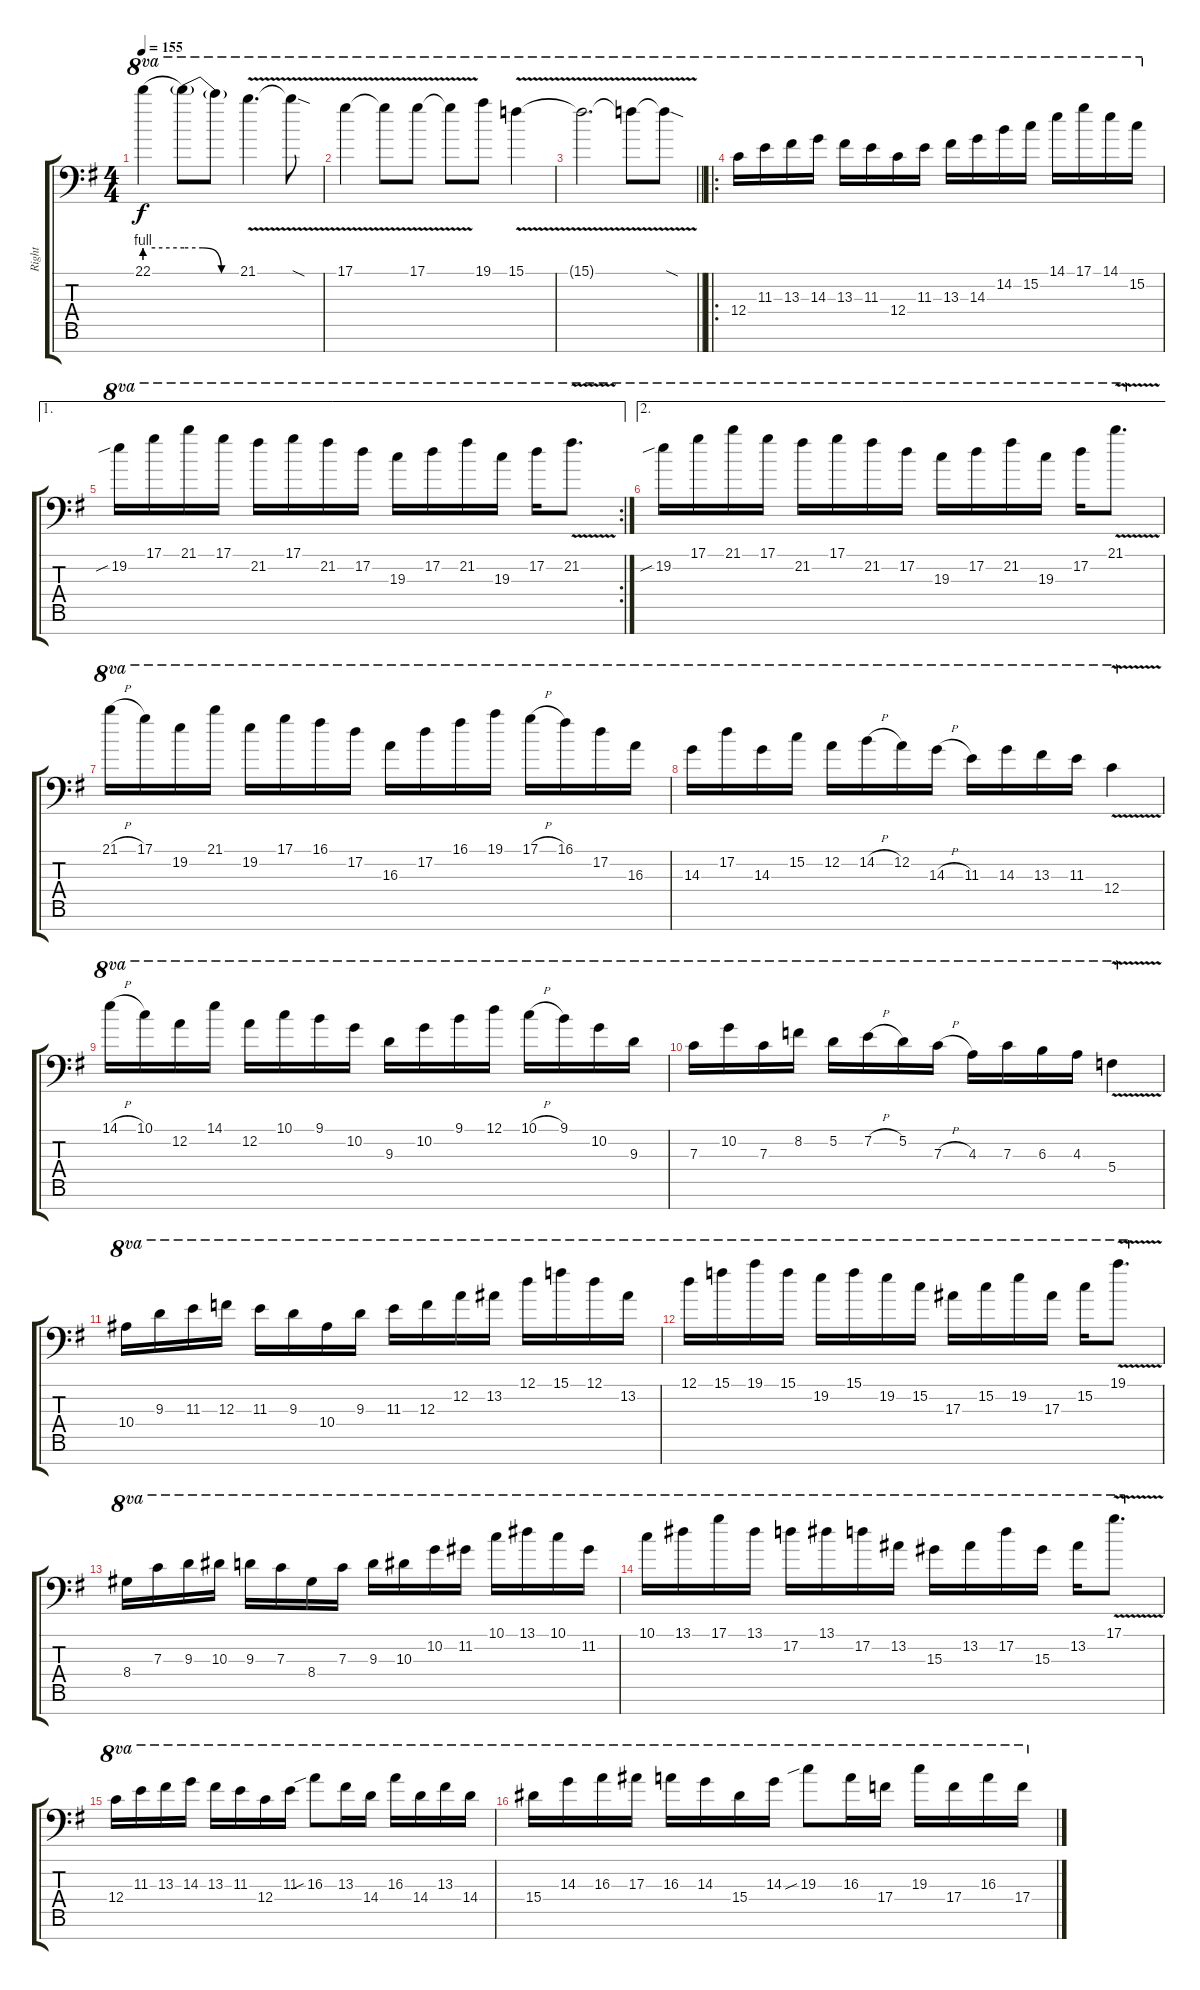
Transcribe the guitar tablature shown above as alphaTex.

\track ("Right" "Right") {instrument overdrivenguitar}
\staff {score tabs}
\tuning (D4 A3 F3 C3 G2 D2 A1) {hide}
\ts (4 4)
\tempo 155
\clef f4
\ks g
22.1{be (hold 0 4 60 4) t}.4{ot 8va dy f} 22.1{be (custom 0 4 20 4 40 0 60 0) t}.8{ot 8va} 22.1{t}.8{ot 8va} 21.1{v}.4{d ot 8va} 21.1{sod t}.8{ot 8va} |
17.1{v}.4{ot 8va} 17.1{v t}.8{ot 8va} 17.1{v}.8{ot 8va} 17.1{v t}.8{ot 8va} 19.1.8{ot 8va} 15.1{v}.4{ot 8va} |
\barLineRight lightlight
15.1{v t}.2{d ot 8va} 15.1{v t}.8{ot 8va} 15.1{sod t}.8{ot 8va} |
\ro
12.4.16{ot 8va} 11.3.16{ot 8va} 13.3.16{ot 8va} 14.3.16{ot 8va} 13.3.16{ot 8va} 11.3.16{ot 8va} 12.4.16{ot 8va} 11.3.16{ot 8va} 13.3.16{ot 8va} 14.3.16{ot 8va} 14.2.16{ot 8va} 15.2.16{ot 8va} 14.1.16{ot 8va} 17.1.16{ot 8va} 14.1.16{ot 8va} 15.2.16{ot 8va} |
\ae 1
\rc 2
19.2{sib}.16{ot 8va} 17.1.16{ot 8va} 21.1.16{ot 8va} 17.1.16{ot 8va} 21.2.16{ot 8va} 17.1.16{ot 8va} 21.2.16{ot 8va} 17.2.16{ot 8va} 19.3.16{ot 8va} 17.2.16{ot 8va} 21.2.16{ot 8va} 19.3.16{ot 8va} 17.2.16{ot 8va} 21.2{v}.8{d ot 8va} |
\ae 2
19.2{sib}.16{ot 8va} 17.1.16{ot 8va} 21.1.16{ot 8va} 17.1.16{ot 8va} 21.2.16{ot 8va} 17.1.16{ot 8va} 21.2.16{ot 8va} 17.2.16{ot 8va} 19.3.16{ot 8va} 17.2.16{ot 8va} 21.2.16{ot 8va} 19.3.16{ot 8va} 17.2.16{ot 8va} 21.1{v}.8{d ot 8va} |
21.1{h}.16{ot 8va} 17.1.16{ot 8va} 19.2.16{ot 8va} 21.1.16{ot 8va} 19.2.16{ot 8va} 17.1.16{ot 8va} 16.1.16{ot 8va} 17.2.16{ot 8va} 16.3.16{ot 8va} 17.2.16{ot 8va} 16.1.16{ot 8va} 19.1.16{ot 8va} 17.1{h}.16{ot 8va} 16.1.16{ot 8va} 17.2.16{ot 8va} 16.3.16{ot 8va} |
14.3.16{ot 8va} 17.2.16{ot 8va} 14.3.16{ot 8va} 15.2.16{ot 8va} 12.2.16{ot 8va} 14.2{h}.16{ot 8va} 12.2.16{ot 8va} 14.3{h}.16{ot 8va} 11.3.16{ot 8va} 14.3.16{ot 8va} 13.3.16{ot 8va} 11.3.16{ot 8va} 12.4{v}.4{ot 8va} |
14.1{h}.16{ot 8va} 10.1.16{ot 8va} 12.2.16{ot 8va} 14.1.16{ot 8va} 12.2.16{ot 8va} 10.1.16{ot 8va} 9.1.16{ot 8va} 10.2.16{ot 8va} 9.3.16{ot 8va} 10.2.16{ot 8va} 9.1.16{ot 8va} 12.1.16{ot 8va} 10.1{h}.16{ot 8va} 9.1.16{ot 8va} 10.2.16{ot 8va} 9.3.16{ot 8va} |
7.3.16{ot 8va} 10.2.16{ot 8va} 7.3.16{ot 8va} 8.2.16{ot 8va} 5.2.16{ot 8va} 7.2{h}.16{ot 8va} 5.2.16{ot 8va} 7.3{h}.16{ot 8va} 4.3.16{ot 8va} 7.3.16{ot 8va} 6.3.16{ot 8va} 4.3.16{ot 8va} 5.4{v}.4{ot 8va} |
10.4.16{ot 8va} 9.3.16{ot 8va} 11.3.16{ot 8va} 12.3.16{ot 8va} 11.3.16{ot 8va} 9.3.16{ot 8va} 10.4.16{ot 8va} 9.3.16{ot 8va} 11.3.16{ot 8va} 12.3.16{ot 8va} 12.2.16{ot 8va} 13.2.16{ot 8va} 12.1.16{ot 8va} 15.1.16{ot 8va} 12.1.16{ot 8va} 13.2.16{ot 8va} |
12.1.16{ot 8va} 15.1.16{ot 8va} 19.1.16{ot 8va} 15.1.16{ot 8va} 19.2.16{ot 8va} 15.1.16{ot 8va} 19.2.16{ot 8va} 15.2.16{ot 8va} 17.3.16{ot 8va} 15.2.16{ot 8va} 19.2.16{ot 8va} 17.3.16{ot 8va} 15.2.16{ot 8va} 19.1{v}.8{d ot 8va} |
8.4.16{ot 8va} 7.3.16{ot 8va} 9.3.16{ot 8va} 10.3.16{ot 8va} 9.3.16{ot 8va} 7.3.16{ot 8va} 8.4.16{ot 8va} 7.3.16{ot 8va} 9.3.16{ot 8va} 10.3.16{ot 8va} 10.2.16{ot 8va} 11.2.16{ot 8va} 10.1.16{ot 8va} 13.1.16{ot 8va} 10.1.16{ot 8va} 11.2.16{ot 8va} |
10.1.16{ot 8va} 13.1.16{ot 8va} 17.1.16{ot 8va} 13.1.16{ot 8va} 17.2.16{ot 8va} 13.1.16{ot 8va} 17.2.16{ot 8va} 13.2.16{ot 8va} 15.3.16{ot 8va} 13.2.16{ot 8va} 17.2.16{ot 8va} 15.3.16{ot 8va} 13.2.16{ot 8va} 17.1{v}.8{d ot 8va} |
12.4.16{ot 8va} 11.3.16{ot 8va} 13.3.16{ot 8va} 14.3.16{ot 8va} 13.3.16{ot 8va} 11.3.16{ot 8va} 12.4.16{ot 8va} 11.3.16{ot 8va} 16.3{sib}.8{ot 8va} 13.3.16{ot 8va} 14.4.16{ot 8va} 16.3.16{ot 8va} 14.4.16{ot 8va} 13.3.16{ot 8va} 14.4.16{ot 8va} |
15.4.16{ot 8va} 14.3.16{ot 8va} 16.3.16{ot 8va} 17.3.16{ot 8va} 16.3.16{ot 8va} 14.3.16{ot 8va} 15.4.16{ot 8va} 14.3.16{ot 8va} 19.3{sib}.8{ot 8va} 16.3.16{ot 8va} 17.4.16{ot 8va} 19.3.16{ot 8va} 17.4.16{ot 8va} 16.3.16{ot 8va} 17.4.16{ot 8va}
